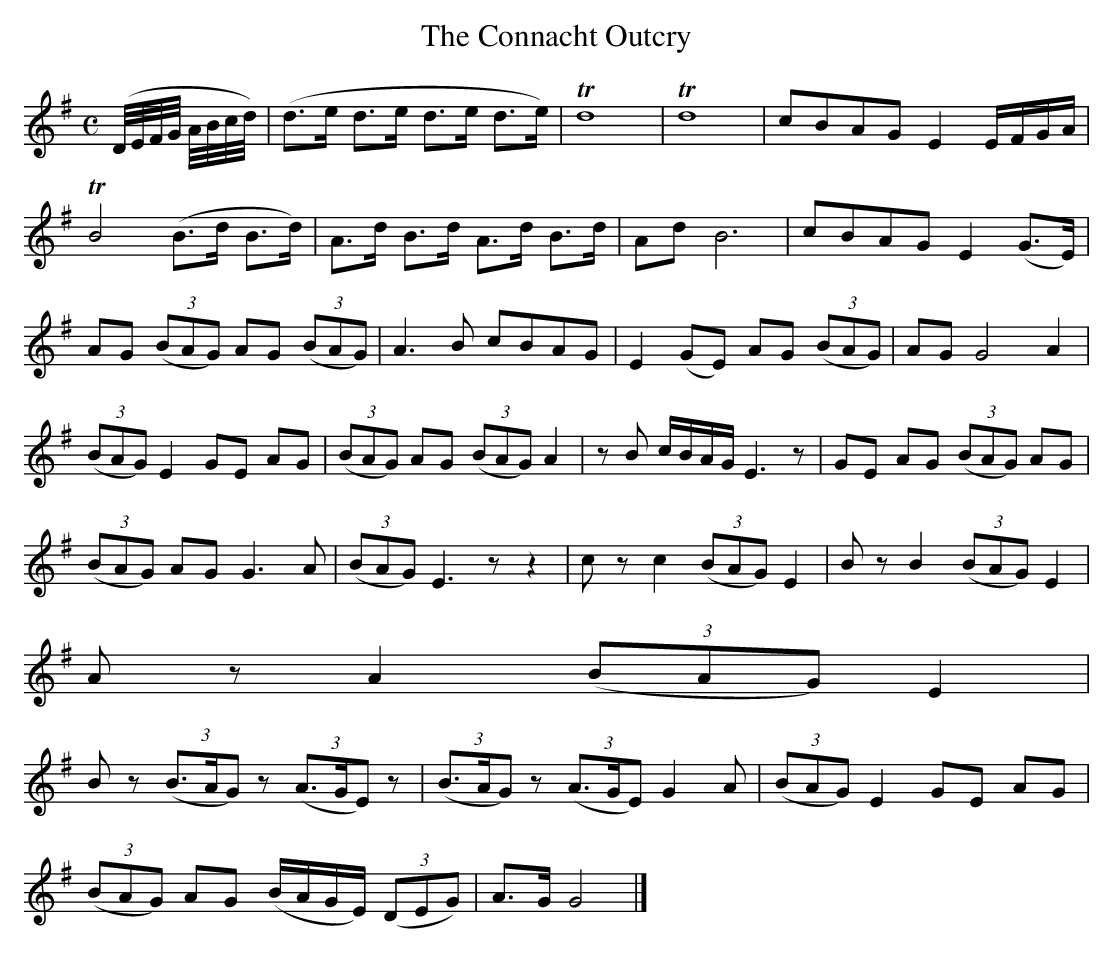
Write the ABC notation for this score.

X:1
T: The Connacht Outcry
M: C
L: 1/8
K: G
(D//E//F//G// A//B//c//d//) | (d>e d>e d>e d>e) | Td8 | Td8 | cBAG E2 E/F/G/A/ |
TB4 (B>d B>d) | A>d B>d A>d B>d | Ad B6 | cBAG E2 (G>E) |
AG ((3BAG) AG ((3BAG) | A3 B cBAG | E2 (GE) AG ((3BAG) | AG G4 A2 |
((3BAG) E2 GE AG | ((3BAG) AG ((3BAG) A2 | z B c/B/A/G/ E3 z | GE AG ((3BAG) AG|
((3BAG) AG G3 A | ((3BAG) E3 z z2 | c z c2 ((3BAG) E2 | B z B2 ((3BAG) E2 |
A z A2 ((3BAG) E2 |
B z ((3B>AG) z ((3A>GE) z | ((3B>AG) z ((3A>GE) G2 A | ((3BAG) E2 GE AG |
((3BAG) AG (B/A/G/E/) ((3DEG) | A>G G4 |]
